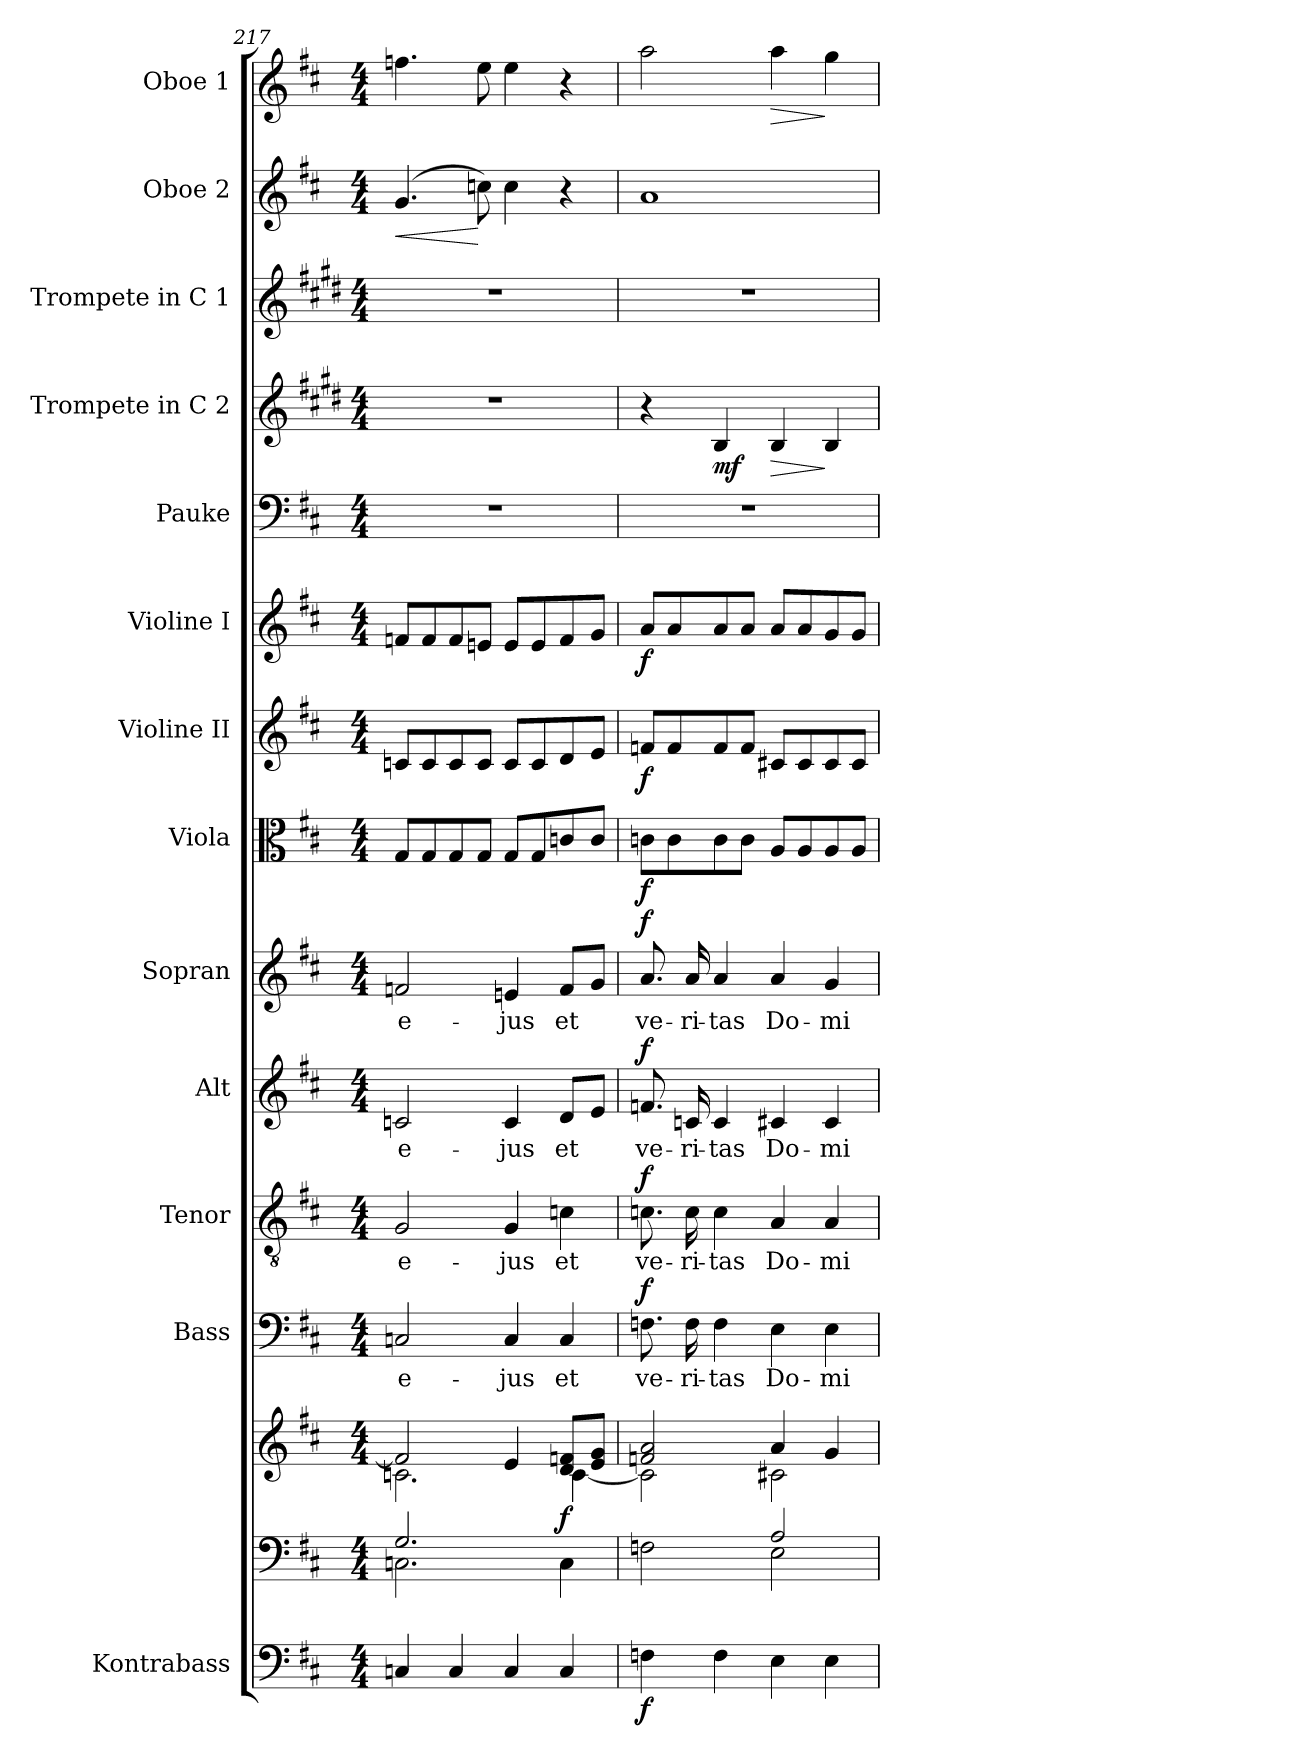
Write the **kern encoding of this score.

**kern	**dynam	**kern	**kern	**dynam	**kern	**text	**dynam	**kern	**text	**dynam	**kern	**text	**dynam	**kern	**text	**dynam	**kern	**dynam	**kern	**dynam	**kern	**dynam	**kern	**kern	**dynam	**kern	**kern	**dynam	**kern	**dynam
*part14	*part14	*part13	*part13	*part13	*part12	*part12	*part12	*part11	*part11	*part11	*part10	*part10	*part10	*part9	*part9	*part9	*part8	*part8	*part7	*part7	*part6	*part6	*part5	*part4	*part4	*part3	*part2	*part2	*part1	*part1
*staff15	*staff15	*staff14	*staff13	*staff13/14	*staff12	*staff12	*staff12	*staff11	*staff11	*staff11	*staff10	*staff10	*staff10	*staff9	*staff9	*staff9	*staff8	*staff8	*staff7	*staff7	*staff6	*staff6	*staff5	*staff4	*staff4	*staff3	*staff2	*staff2	*staff1	*staff1
*I"Kontrabass	*	*	*	*	*I"Bass	*	*	*I"Tenor	*	*	*I"Alt	*	*	*I"Sopran	*	*	*I"Viola	*	*I"Violine II	*	*I"Violine I	*	*I"Pauke	*I"Trompete in C 2	*	*I"Trompete in C 1	*I"Oboe 2	*	*I"Oboe 1	*
*I'Kb.	*	*	*	*	*I'B	*	*	*I'T	*	*	*I'A	*	*	*I'S	*	*	*I'Vla.	*	*I'Vl. II	*	*I'Vl. I	*	*I'Pk.	*	*	*	*I'Ob. 2	*	*I'Ob. 1	*
!!LO:PB:g=z
*clefF4	*	*clefF4	*clefG2	*	*clefF4	*	*	*clefGv2	*	*	*clefG2	*	*	*clefG2	*	*	*clefC3	*	*clefG2	*	*clefG2	*	*clefF4	*clefG2	*	*clefG2	*clefG2	*	*clefG2	*
*ITrd7c12	*	*	*	*	*	*	*	*	*	*	*	*	*	*	*	*	*	*	*	*	*	*	*	*ITrd1c2	*	*ITrd1c2	*	*	*	*
*k[f#c#]	*	*k[f#c#]	*k[f#c#]	*	*k[f#c#]	*	*	*k[f#c#]	*	*	*k[f#c#]	*	*	*k[f#c#]	*	*	*k[f#c#]	*	*k[f#c#]	*	*k[f#c#]	*	*k[f#c#]	*k[f#c#]	*	*k[f#c#]	*k[f#c#]	*	*k[f#c#]	*
*D:	*	*D:	*D:	*	*D:	*	*	*D:	*	*	*D:	*	*	*D:	*	*	*D:	*	*D:	*	*D:	*	*D:	*D:	*	*D:	*D:	*	*D:	*
*M4/4	*	*M4/4	*M4/4	*	*M4/4	*	*	*M4/4	*	*	*M4/4	*	*	*M4/4	*	*	*M4/4	*	*M4/4	*	*M4/4	*	*M4/4	*M4/4	*	*M4/4	*M4/4	*	*M4/4	*
=217	=217	=217	=217	=217	=217	=217	=217	=217	=217	=217	=217	=217	=217	=217	=217	=217	=217	=217	=217	=217	=217	=217	=217	=217	=217	=217	=217	=217	=217	=217
*	*	*^	*^	*	*	*	*	*	*	*	*	*	*	*	*	*	*	*	*	*	*	*	*	*	*	*	*	*	*	*
!	!	!	!	!	!	!	!	!LO:LY:b	!	!	!LO:LY:b	!	!	!LO:LY:b	!	!	!LO:LY:b	!	!	!	!	!	!	!	!	!	!	!	!	!LO:HP:b	!	!
4CCn/	.	2.G/	2.Cn\	2f/]	2.cn\	.	2Cn/	e-	.	2G/	e-	.	2cn/	e-	.	2fn/	e-	.	8G/L	.	8cn/L	.	8fn/L	.	1r	1r	.	1r	(4.g/	<	4.ffn\	.
.	.	.	.	.	.	.	.	.	.	.	.	.	.	.	.	.	.	.	8G/	.	8c/	.	8f/	.	.	.	.	.	.	.	.	.
4CC/	.	.	.	.	.	.	.	.	.	.	.	.	.	.	.	.	.	.	8G/	.	8c/	.	8f/	.	.	.	.	.	.	.	.	.
.	.	.	.	.	.	.	.	.	.	.	.	.	.	.	.	.	.	.	8G/J	.	8c/J	.	8en/J	.	.	.	.	.	8ccn\)	[	8ee\	.
!	!	!	!	!	!	!	!	!LO:LY:b	!	!	!LO:LY:b	!	!	!LO:LY:b	!	!	!LO:LY:b	!	!	!	!	!	!	!	!	!	!	!	!	!	!	!
4CC/	.	.	.	4e/	.	.	4C/	-jus	.	4G/	-jus	.	4c/	-jus	.	4en/	-jus	.	8G/L	.	8c/L	.	8e/L	.	.	.	.	.	4cc\	.	4ee\	.
.	.	.	.	.	.	.	.	.	.	.	.	.	.	.	.	.	.	.	8G/	.	8c/	.	8e/	.	.	.	.	.	.	.	.	.
!	!	!	!	!	!	!LO:DY:b	!	!LO:LY:b	!	!	!LO:LY:b	!	!	!LO:LY:b	!	!	!LO:LY:b	!	!	!	!	!	!	!	!	!	!	!	!	!	!	!
4CC/	.	4ryy	4C\	8d/ 8fn/L	[<4c\	f	4C/	et	.	4cn\	et	.	8d/L	et	.	8f/L	et	.	8cn/	.	8d/	.	8f/	.	.	.	.	.	4r	.	4r	.
.	.	.	.	8e/ 8g/J	.	.	.	.	.	.	.	.	8e/J	.	.	8g/J	.	.	8c/J	.	8e/J	.	8g/J	.	.	.	.	.	.	.	.	.
=218	=218	=218	=218	=218	=218	=218	=218	=218	=218	=218	=218	=218	=218	=218	=218	=218	=218	=218	=218	=218	=218	=218	=218	=218	=218	=218	=218	=218	=218	=218	=218	=218
!	!LO:DY:b	!	!	!	!	!	!	!LO:LY:b	!LO:DY:a	!	!LO:LY:b	!LO:DY:a	!	!LO:LY:b	!LO:DY:a	!	!LO:LY:b	!LO:DY:a	!	!LO:DY:b	!	!LO:DY:b	!	!LO:DY:b	!	!	!	!	!	!	!	!
4FFn\	f	2ryy	2Fn\	2fn/ 2a/	2c\]	.	8.Fn\	ve-	f	8.cn\	ve-	f	8.fn/	ve-	f	8.a/	ve-	f	8cn\L	f	8fn/L	f	8a/L	f	1r	4r	.	1r	1a	.	2aa\	.
.	.	.	.	.	.	.	.	.	.	.	.	.	.	.	.	.	.	.	8c\	.	8f/	.	8a/	.	.	.	.	.	.	.	.	.
!	!	!	!	!	!	!	!	!LO:LY:b	!	!	!LO:LY:b	!	!	!LO:LY:b	!	!	!LO:LY:b	!	!	!	!	!	!	!	!	!	!	!	!	!	!	!
.	.	.	.	.	.	.	16F\	-ri-	.	16c\	-ri-	.	16cn/	-ri-	.	16a/	-ri-	.	.	.	.	.	.	.	.	.	.	.	.	.	.	.
!	!	!	!	!	!	!	!	!LO:LY:b	!	!	!LO:LY:b	!	!	!LO:LY:b	!	!	!LO:LY:b	!	!	!	!	!	!	!	!	!	!LO:DY:b	!	!	!	!	!
4FF\	.	.	.	.	.	.	4F\	-tas	.	4c\	-tas	.	4c/	-tas	.	4a/	-tas	.	8c\	.	8f/	.	8a/	.	.	4A/	mf	.	.	.	.	.
.	.	.	.	.	.	.	.	.	.	.	.	.	.	.	.	.	.	.	8c\J	.	8f/J	.	8a/J	.	.	.	.	.	.	.	.	.
!	!	!	!	!	!	!	!	!LO:LY:b	!	!	!LO:LY:b	!	!	!LO:LY:b	!	!	!LO:LY:b	!	!	!	!	!	!	!	!	!	!LO:HP:b	!	!	!	!	!LO:HP:b
4EE\	.	2A/	2E\	4a/	2c#X\	.	4E\	Do-	.	4A/	Do-	.	4c#X/	Do-	.	4a/	Do-	.	8A/L	.	8c#X/L	.	8a/L	.	.	4A/	>	.	.	.	4aa\	>
.	.	.	.	.	.	.	.	.	.	.	.	.	.	.	.	.	.	.	8A/	.	8c#/	.	8a/	.	.	.	.	.	.	.	.	.
!	!	!	!	!	!	!	!	!LO:LY:b	!	!	!LO:LY:b	!	!	!LO:LY:b	!	!	!LO:LY:b	!	!	!	!	!	!	!	!	!	!	!	!	!	!	!
4EE\	.	.	.	4g/	.	.	4E\	-mi-	.	4A/	-mi-	.	4c#/	-mi-	.	4g/	-mi-	.	8A/	.	8c#/	.	8g/	.	.	4A/	]	.	.	.	4gg\	]
.	.	.	.	.	.	.	.	.	.	.	.	.	.	.	.	.	.	.	8A/J	.	8c#/J	.	8g/J	.	.	.	.	.	.	.	.	.
*	*	*v	*v	*	*	*	*	*	*	*	*	*	*	*	*	*	*	*	*	*	*	*	*	*	*	*	*	*	*	*	*	*
*	*	*	*v	*v	*	*	*	*	*	*	*	*	*	*	*	*	*	*	*	*	*	*	*	*	*	*	*	*	*	*	*
=	=	=	=	=	=	=	=	=	=	=	=	=	=	=	=	=	=	=	=	=	=	=	=	=	=	=	=	=	=	=
*-	*-	*-	*-	*-	*-	*-	*-	*-	*-	*-	*-	*-	*-	*-	*-	*-	*-	*-	*-	*-	*-	*-	*-	*-	*-	*-	*-	*-	*-	*-
